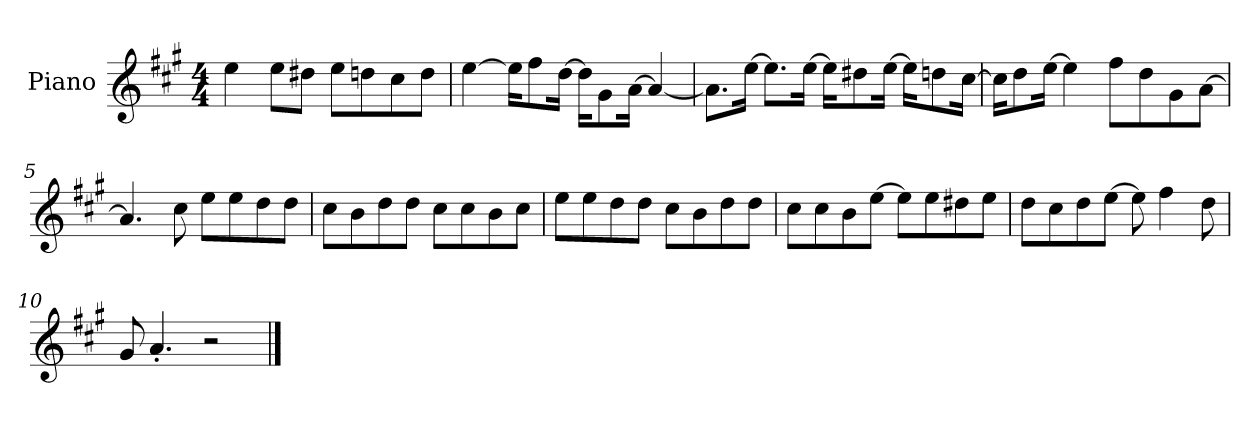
**kern
*part1
*staff1
*I"Piano
*I'P-no
*clefG2
*k[f#c#g#]
*M4/4
*MM90
=1
4ee\
8ee\L
8dd#X\J
8ee\L
8ddn\
8cc#\
8dd\J
=2
[4ee\
16ee\KL]
8ff#\
[16dd\Jk
16dd\KL]
8g#\
[16a\Jk
4a/_
=3
8.a\L]
[16ee\Jk
8.ee\L]
[16ee\Jk
16ee\KL]
8dd#X\
[16ee\Jk
16ee\KL]
8ddn\
[16cc#\Jk
=4
16cc#\KL]
8dd\
[16ee\Jk
4ee\]
8ff#\L
8dd\
8g#\
[8a\J
!!LO:LB:g=z
=5
4.a/]
8cc#\
8ee\L
8ee\
8dd\
8dd\J
=6
8cc#\L
8b\
8dd\
8dd\J
8cc#\L
8cc#\
8b\
8cc#\J
=7
8ee\L
8ee\
8dd\
8dd\J
8cc#\L
8b\
8dd\
8dd\J
=8
8cc#\L
8cc#\
8b\
[8ee\J
8ee\L]
8ee\
8dd#X\
8ee\J
=9
8dd\L
8cc#\
8dd\
[8ee\J
8ee\]
4ff#\
8dd\
!!LO:LB:g=z
=10
8g#/
4.a'/
2r
==
*-
